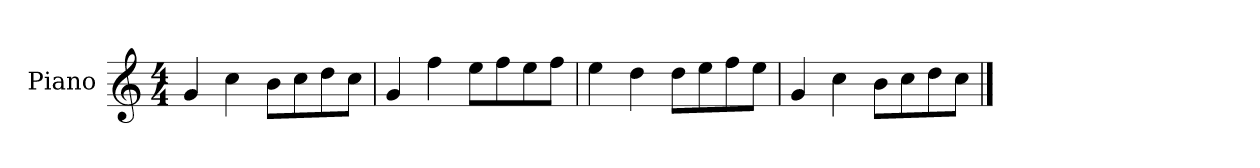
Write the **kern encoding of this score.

**kern
*part1
*staff1
*I"Piano
*I'P-no
*clefG2
*k[]
*M4/4
*MM90
=1
4g/
4cc\
8b\L
8cc\
8dd\
8cc\J
=2
4g/
4ff\
8ee\L
8ff\
8ee\
8ff\J
=3
4ee\
4dd\
8dd\L
8ee\
8ff\
8ee\J
=4
4g/
4cc\
8b\L
8cc\
8dd\
8cc\J
==
*-
